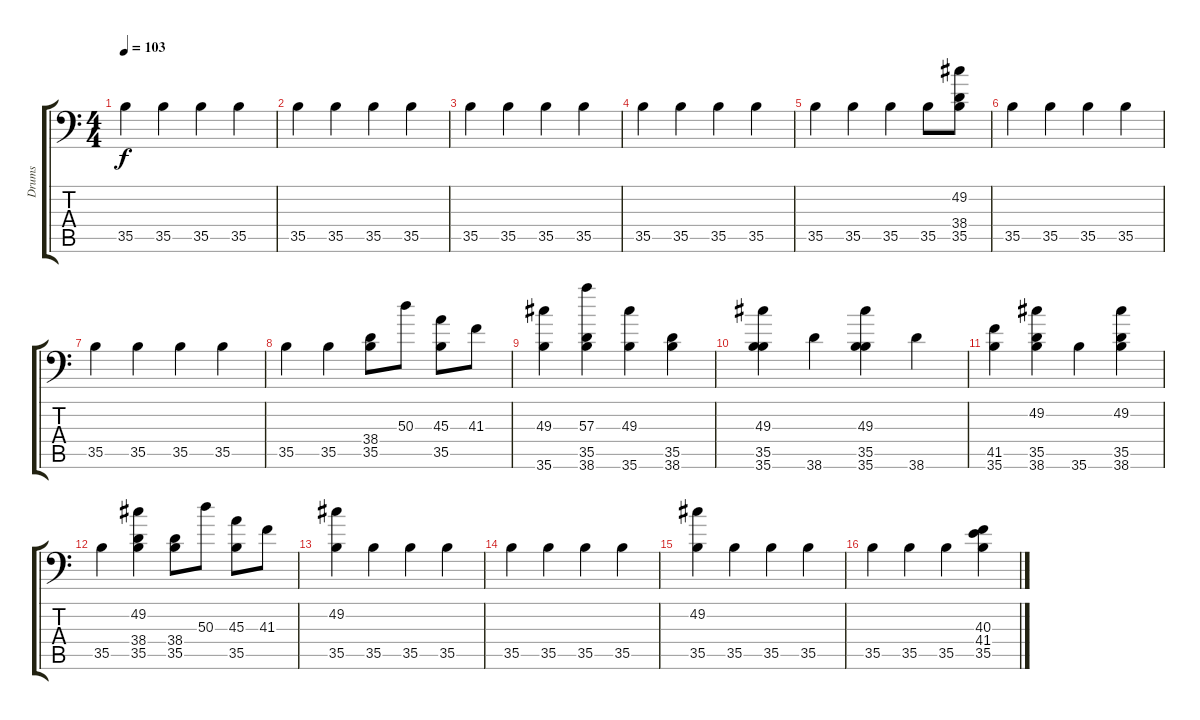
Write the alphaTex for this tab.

\track ("Drums" "Drums") {instrument acousticgrandpiano}
\staff {score tabs}
\tuning (C-1 C-1 C-1 C-1 C-1 C-1) {hide}
\ts (4 4)
\tempo 103
\clef f4
\ks c
35.5.4{dy f} 35.5.4 35.5.4 35.5.4 |
35.5.4 35.5.4 35.5.4 35.5.4 |
35.5.4 35.5.4 35.5.4 35.5.4 |
35.5.4 35.5.4 35.5.4 35.5.4 |
35.5.4 35.5.4 35.5.4 35.5.8 (49.2 38.4 35.5).8 |
35.5.4 35.5.4 35.5.4 35.5.4 |
35.5.4 35.5.4 35.5.4 35.5.4 |
35.5.4 35.5.4 (38.4 35.5).8 50.3.8 (45.3 35.5).8 41.3.8 |
(49.3 35.6).4 (57.3 35.5 38.6).4 (49.3 35.6).4 (35.5 38.6).4 |
(49.3 35.5 35.6).4 38.6.4 (49.3 35.5 35.6).4 38.6.4 |
(41.5 35.6).4 (49.2 35.5 38.6).4 35.6.4 (49.2 35.5 38.6).4 |
35.5.4 (49.2 38.4 35.5).4 (38.4 35.5).8 50.3.8 (45.3 35.5).8 41.3.8 |
(49.2 35.5).4 35.5.4 35.5.4 35.5.4 |
35.5.4 35.5.4 35.5.4 35.5.4 |
(49.2 35.5).4 35.5.4 35.5.4 35.5.4 |
35.5.4 35.5.4 35.5.4 (40.3 41.4 35.5).4
